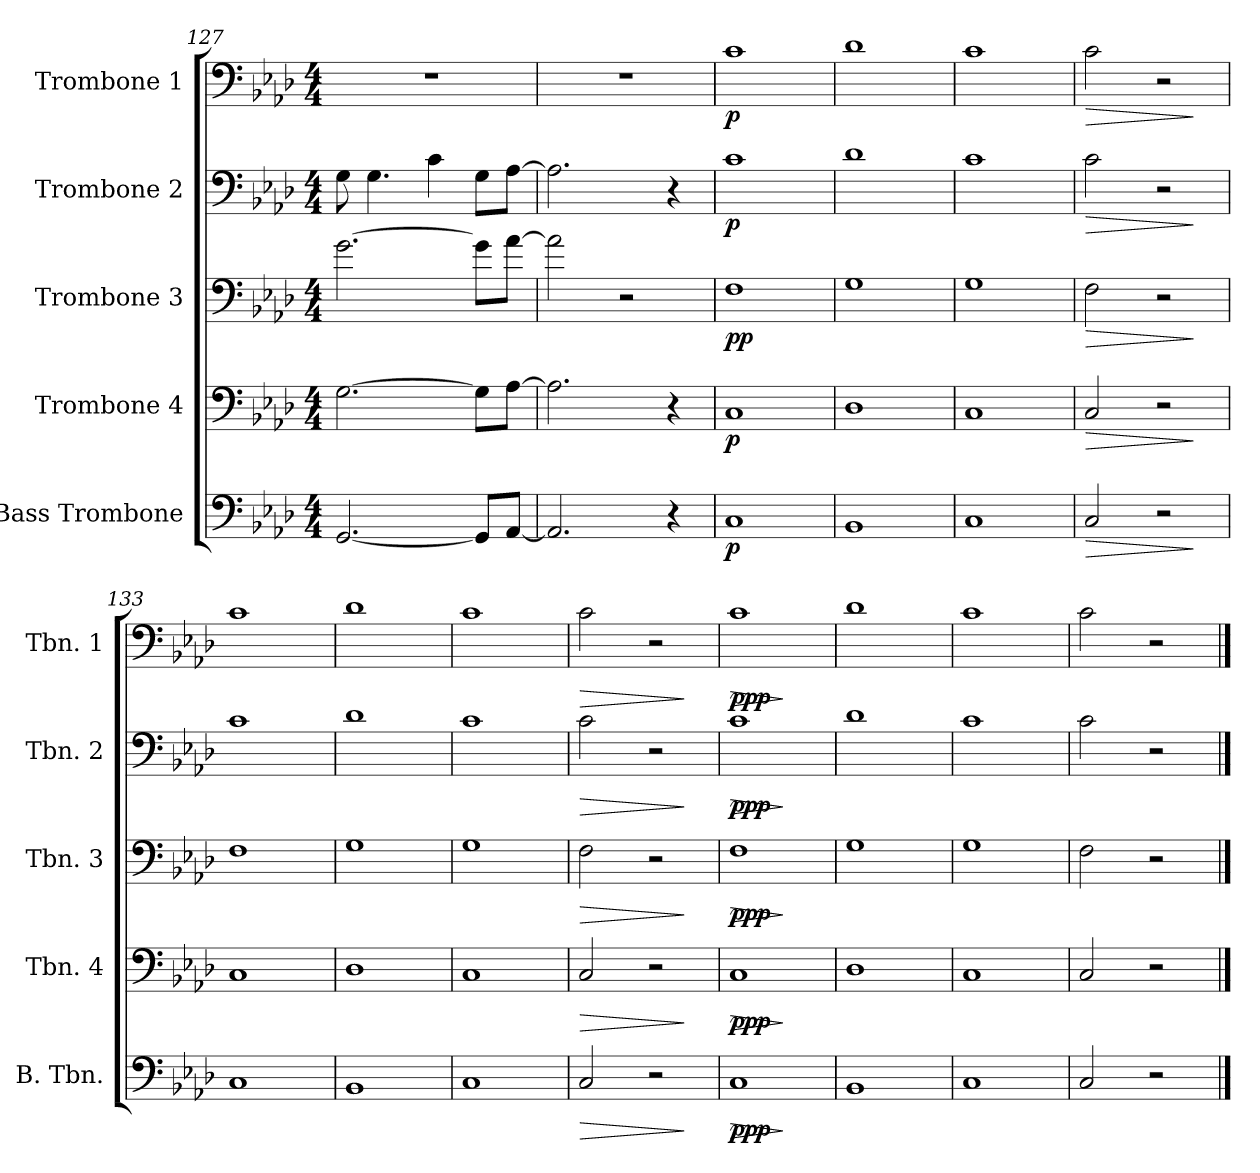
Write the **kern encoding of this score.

**kern	**dynam	**kern	**dynam	**kern	**dynam	**kern	**dynam	**kern	**dynam
*part5	*part5	*part4	*part4	*part3	*part3	*part2	*part2	*part1	*part1
*staff5	*staff5	*staff4	*staff4	*staff3	*staff3	*staff2	*staff2	*staff1	*staff1
*I"Bass Trombone	*	*I"Trombone 4	*	*I"Trombone 3	*	*I"Trombone 2	*	*I"Trombone 1	*
*I'B. Tbn.	*	*I'Tbn. 4	*	*I'Tbn. 3	*	*I'Tbn. 2	*	*I'Tbn. 1	*
!!LO:PB:g=z
*clefF4	*	*clefF4	*	*clefF4	*	*clefF4	*	*clefF4	*
*k[b-e-a-d-]	*	*k[b-e-a-d-]	*	*k[b-e-a-d-]	*	*k[b-e-a-d-]	*	*k[b-e-a-d-]	*
*M4/4	*	*M4/4	*	*M4/4	*	*M4/4	*	*M4/4	*
=127	=127	=127	=127	=127	=127	=127	=127	=127	=127
[2.GG/	.	[2.G\	.	[2.g\	.	8G\	.	1r	.
.	.	.	.	.	.	4.G\	.	.	.
.	.	.	.	.	.	4c\	.	.	.
8GG/L]	.	8G\L]	.	8g\L]	.	8G\L	.	.	.
[8AA-/J	.	[8A-\J	.	[8a-\J	.	[8A-\J	.	.	.
=128	=128	=128	=128	=128	=128	=128	=128	=128	=128
2.AA-/]	.	2.A-\]	.	2a-\]	.	2.A-\]	.	1r	.
.	.	.	.	2r	.	.	.	.	.
4r	.	4r	.	.	.	4r	.	.	.
=129	=129	=129	=129	=129	=129	=129	=129	=129	=129
!	!LO:DY:b	!	!LO:DY:b	!	!LO:DY:b	!	!LO:DY:b	!	!LO:DY:b
1C	p	1C	p	1F	pp	1c	p	1c	p
=130	=130	=130	=130	=130	=130	=130	=130	=130	=130
1BB-	.	1D-	.	1G	.	1d-	.	1d-	.
=131	=131	=131	=131	=131	=131	=131	=131	=131	=131
1C	.	1C	.	1G	.	1c	.	1c	.
=132	=132	=132	=132	=132	=132	=132	=132	=132	=132
!	!LO:HP:b	!	!LO:HP:b	!	!LO:HP:b	!	!LO:HP:b	!	!LO:HP:b
2C/	>	2C/	>	2F\	>	2c\	>	2c\	>
2r	.	2r	.	2r	.	2r	.	2r	.
.	]	.	]	.	]	.	]	.	]
=133	=133	=133	=133	=133	=133	=133	=133	=133	=133
1C	.	1C	.	1F	.	1c	.	1c	.
=134	=134	=134	=134	=134	=134	=134	=134	=134	=134
1BB-	.	1D-	.	1G	.	1d-	.	1d-	.
=135	=135	=135	=135	=135	=135	=135	=135	=135	=135
1C	.	1C	.	1G	.	1c	.	1c	.
=136	=136	=136	=136	=136	=136	=136	=136	=136	=136
!	!LO:HP:b	!	!LO:HP:b	!	!LO:HP:b	!	!LO:HP:b	!	!LO:HP:b
2C/	>	2C/	>	2F\	>	2c\	>	2c\	>
2r	.	2r	.	2r	.	2r	.	2r	.
.	]	.	]	.	]	.	]	.	]
=137	=137	=137	=137	=137	=137	=137	=137	=137	=137
!	!LO:HP:b	!	!LO:HP:b	!	!LO:HP:b	!	!LO:HP:b	!	!LO:HP:b
!	!LO:DY:n=1:b	!	!LO:DY:n=1:b	!	!LO:DY:n=1:b	!	!LO:DY:n=1:b	!	!LO:DY:n=1:b
1C	> ppp	1C	> ppp	1F	> ppp	1c	> ppp	1c	> ppp
.	]	.	]	.	]	.	]	.	]
=138	=138	=138	=138	=138	=138	=138	=138	=138	=138
1BB-	.	1D-	.	1G	.	1d-	.	1d-	.
=139	=139	=139	=139	=139	=139	=139	=139	=139	=139
1C	.	1C	.	1G	.	1c	.	1c	.
!!LO:LB:g=z
=140	=140	=140	=140	=140	=140	=140	=140	=140	=140
2C/	.	2C/	.	2F\	.	2c\	.	2c\	.
2r	.	2r	.	2r	.	2r	.	2r	.
==	==	==	==	==	==	==	==	==	==
*-	*-	*-	*-	*-	*-	*-	*-	*-	*-
